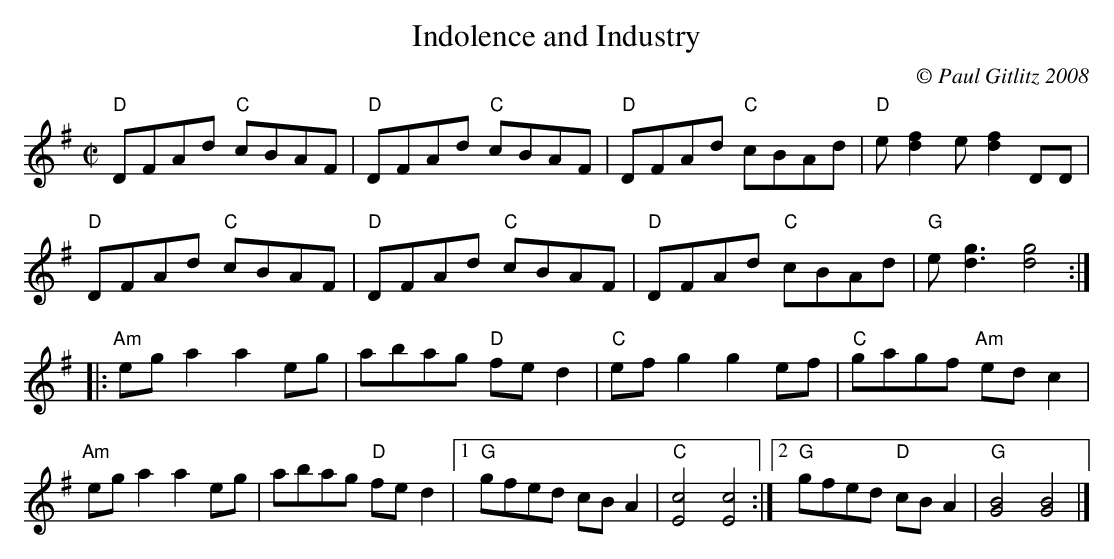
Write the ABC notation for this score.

X:1
T:Indolence and Industry
M:C|
C:© Paul Gitlitz 2008
K:G
"D"DFAd "C"cBAF|"D"DFAd "C"cBAF|"D"DFAd "C"cBAd|"D"e[d2f2]e [d2f2] DD|!
"D"DFAd "C"cBAF|"D"DFAd "C"cBAF|"D"DFAd "C"cBAd|"G"e[d3g3] [d4g4] :|!
|:"Am"ega2 a2eg|abag "D"fed2|"C"efg2 g2ef|"C"gagf "Am"edc2|!
"Am"ega2 a2eg|abag "D"fed2|1"G"gfed cBA2|"C"[E4c4][E4c4]:|2"G"gfed "D"cBA2|"G"[G4B4][G4B4]|]
